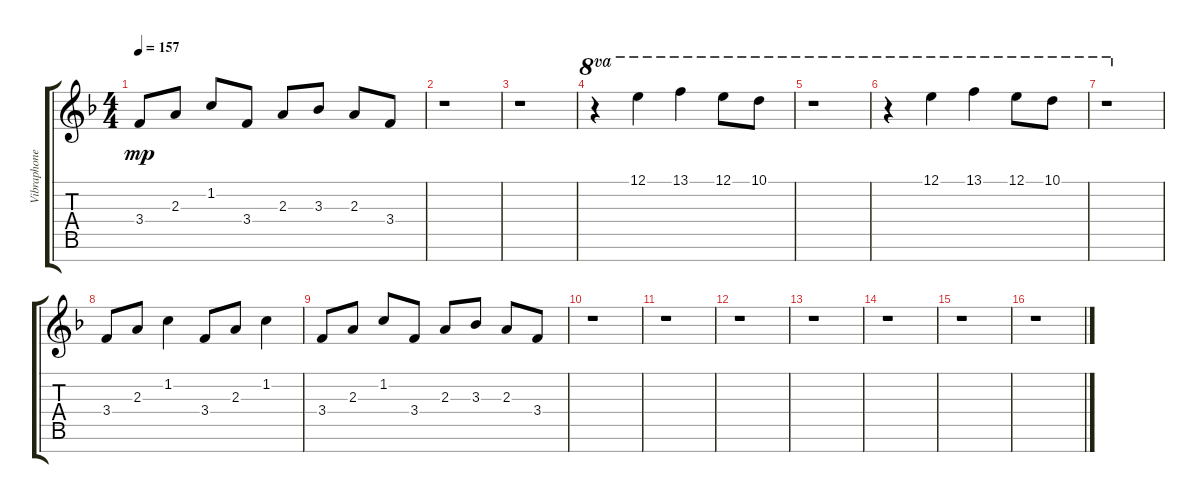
\track ("Vibraphone" "Vibraphone") {instrument vibraphone}
\staff {score tabs}
\tuning (E5 B4 G4 D4 A3 E3 B2) {hide}
\ts (4 4)
\tempo 157
\clef g2
\ks f
3.4.8{dy mp} 2.3.8 1.2.8 3.4.8 2.3.8 3.3.8 2.3.8 3.4.8 |
r.1 |
r.1 |
r.4{ot 8va} 12.1.4{ot 8va} 13.1.4{ot 8va} 12.1.8{ot 8va} 10.1.8{ot 8va} |
r.1{ot 8va} |
r.4{ot 8va} 12.1.4{ot 8va} 13.1.4{ot 8va} 12.1.8{ot 8va} 10.1.8{ot 8va} |
r.1{ot 8va} |
3.4.8 2.3.8 1.2.4 3.4.8 2.3.8 1.2.4 |
3.4.8 2.3.8 1.2.8 3.4.8 2.3.8 3.3.8 2.3.8 3.4.8 |
r.1 |
r.1 |
r.1 |
r.1 |
r.1 |
r.1 |
r.1
